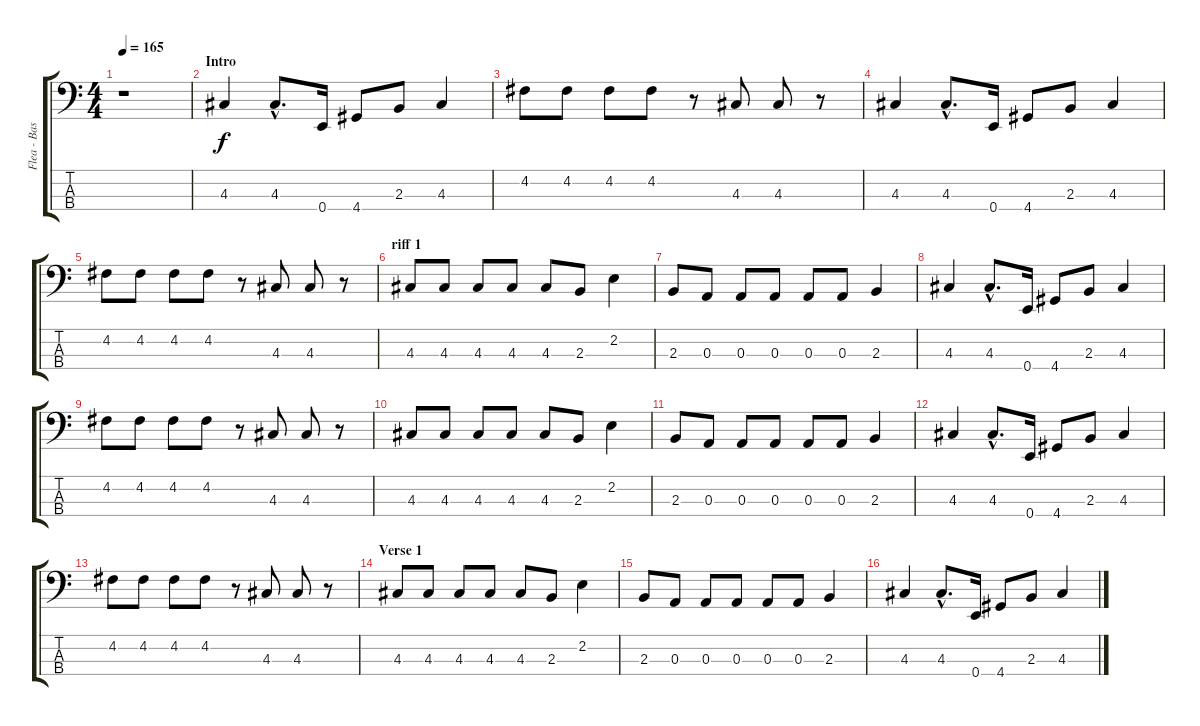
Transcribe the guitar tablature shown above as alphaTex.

\track ("Flea - Bass" "Flea - Bas") {instrument electricbassfinger}
\staff {score tabs}
\tuning (G2 D2 A1 E1) {hide}
\ts (4 4)
\tempo 165
\clef f4
\ks c
r.1{dy f instrument electricbassfinger} |
\section ("" "Intro")
4.3.4 4.3{hac}.8{d} 0.4.16 4.4.8 2.3.8 4.3.4 |
4.2.8 4.2.8 4.2.8 4.2.8 r.8 4.3.8 4.3.8 r.8 |
4.3.4 4.3{hac}.8{d} 0.4.16 4.4.8 2.3.8 4.3.4 |
4.2.8 4.2.8 4.2.8 4.2.8 r.8 4.3.8 4.3.8 r.8 |
\section ("" "riff 1")
4.3.8 4.3.8 4.3.8 4.3.8 4.3.8 2.3.8 2.2.4 |
2.3.8 0.3.8 0.3.8 0.3.8 0.3.8 0.3.8 2.3.4 |
4.3.4 4.3{hac}.8{d} 0.4.16 4.4.8 2.3.8 4.3.4 |
4.2.8 4.2.8 4.2.8 4.2.8 r.8 4.3.8 4.3.8 r.8 |
4.3.8 4.3.8 4.3.8 4.3.8 4.3.8 2.3.8 2.2.4 |
2.3.8 0.3.8 0.3.8 0.3.8 0.3.8 0.3.8 2.3.4 |
4.3.4 4.3{hac}.8{d} 0.4.16 4.4.8 2.3.8 4.3.4 |
4.2.8 4.2.8 4.2.8 4.2.8 r.8 4.3.8 4.3.8 r.8 |
\section ("" "Verse 1")
4.3.8 4.3.8 4.3.8 4.3.8 4.3.8 2.3.8 2.2.4 |
2.3.8 0.3.8 0.3.8 0.3.8 0.3.8 0.3.8 2.3.4 |
4.3.4 4.3{hac}.8{d} 0.4.16 4.4.8 2.3.8 4.3.4
